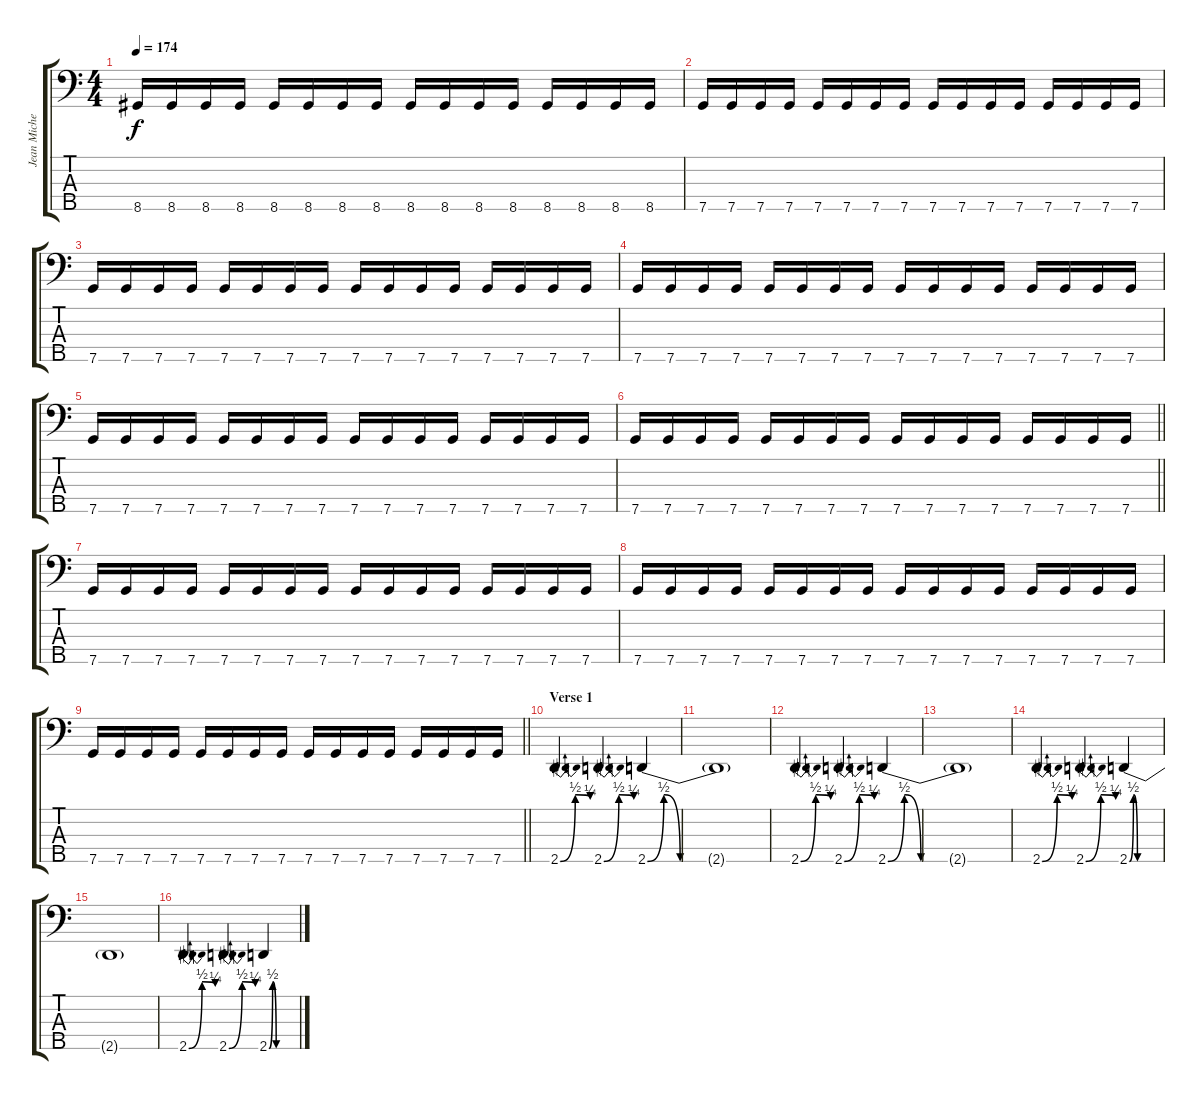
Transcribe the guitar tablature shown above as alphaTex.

\track ("Jean Michel Labadie - BASS" "Jean Miche") {instrument electricbasspick}
\staff {score tabs}
\tuning (F2 C2 G1 D1 C1) {hide}
\ts (4 4)
\tempo 174
\clef f4
\ks c
8.5.16{dy f} 8.5.16 8.5.16 8.5.16 8.5.16 8.5.16 8.5.16 8.5.16 8.5.16 8.5.16 8.5.16 8.5.16 8.5.16 8.5.16 8.5.16 8.5.16 |
7.5.16 7.5.16 7.5.16 7.5.16 7.5.16 7.5.16 7.5.16 7.5.16 7.5.16 7.5.16 7.5.16 7.5.16 7.5.16 7.5.16 7.5.16 7.5.16 |
7.5.16 7.5.16 7.5.16 7.5.16 7.5.16 7.5.16 7.5.16 7.5.16 7.5.16 7.5.16 7.5.16 7.5.16 7.5.16 7.5.16 7.5.16 7.5.16 |
7.5.16 7.5.16 7.5.16 7.5.16 7.5.16 7.5.16 7.5.16 7.5.16 7.5.16 7.5.16 7.5.16 7.5.16 7.5.16 7.5.16 7.5.16 7.5.16 |
7.5.16 7.5.16 7.5.16 7.5.16 7.5.16 7.5.16 7.5.16 7.5.16 7.5.16 7.5.16 7.5.16 7.5.16 7.5.16 7.5.16 7.5.16 7.5.16 |
\barLineRight lightlight
7.5.16 7.5.16 7.5.16 7.5.16 7.5.16 7.5.16 7.5.16 7.5.16 7.5.16 7.5.16 7.5.16 7.5.16 7.5.16 7.5.16 7.5.16 7.5.16 |
7.5.16 7.5.16 7.5.16 7.5.16 7.5.16 7.5.16 7.5.16 7.5.16 7.5.16 7.5.16 7.5.16 7.5.16 7.5.16 7.5.16 7.5.16 7.5.16 |
7.5.16 7.5.16 7.5.16 7.5.16 7.5.16 7.5.16 7.5.16 7.5.16 7.5.16 7.5.16 7.5.16 7.5.16 7.5.16 7.5.16 7.5.16 7.5.16 |
\barLineRight lightlight
7.5.16 7.5.16 7.5.16 7.5.16 7.5.16 7.5.16 7.5.16 7.5.16 7.5.16 7.5.16 7.5.16 7.5.16 7.5.16 7.5.16 7.5.16 7.5.16 |
\section ("" "Verse 1")
2.5{be (bendrelease 0 0 30 2 30 2 60 1)}.4{d} 2.5{be (bendrelease 0 0 30 2 30 2 60 1)}.4{d} 2.5{be (custom 0 0 8 2 16 0 60 0)}.4 |
2.5{t}.1 |
2.5{be (bendrelease 0 0 30 2 30 2 60 1)}.4{d} 2.5{be (bendrelease 0 0 30 2 30 2 60 1)}.4{d} 2.5{be (custom 0 0 8 2 16 0 60 0)}.4 |
2.5{t}.1 |
2.5{be (bendrelease 0 0 30 2 30 2 60 1)}.4{d} 2.5{be (bendrelease 0 0 30 2 30 2 60 1)}.4{d} 2.5{be (custom 0 0 8 2 16 0 60 0)}.4 |
2.5{t}.1 |
2.5{be (bendrelease 0 0 30 2 30 2 60 1)}.4{d} 2.5{be (bendrelease 0 0 30 2 30 2 60 1)}.4{d} 2.5{be (custom 0 0 8 2 16 0 60 0)}.4
